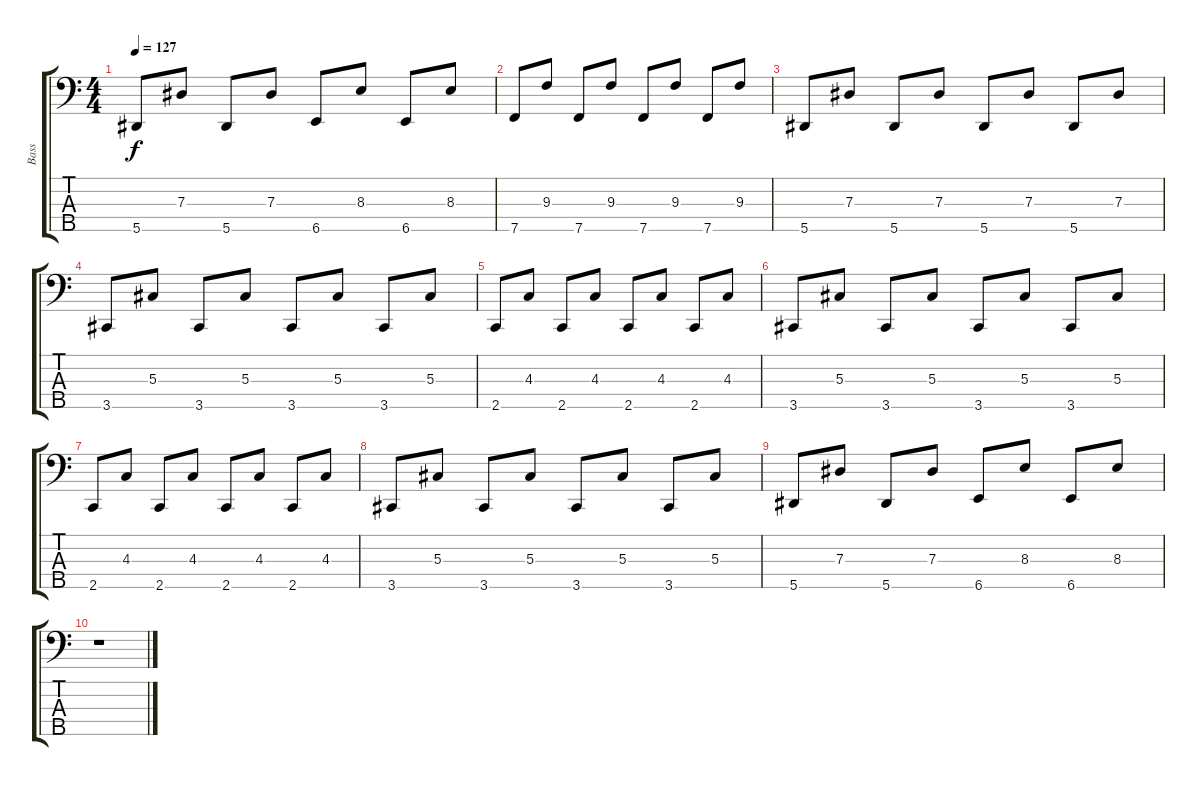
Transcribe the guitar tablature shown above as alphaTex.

\track ("Bass" "Bass") {instrument synthbass2}
\staff {score tabs}
\tuning (Gb2 Db2 Ab1 Eb1 Bb0) {hide}
\ts (4 4)
\tempo 127
\clef f4
\ks c
5.5.8{dy f volume 10} 7.3.8{volume 10} 5.5.8{volume 10} 7.3.8{volume 10} 6.5.8{volume 10} 8.3.8{volume 10} 6.5.8{volume 10} 8.3.8{volume 9} |
7.5.8{volume 9} 9.3.8{volume 9} 7.5.8{volume 9} 9.3.8{volume 9} 7.5.8{volume 9} 9.3.8{volume 8} 7.5.8{volume 8} 9.3.8{volume 8} |
5.5.8{volume 8} 7.3.8{volume 8} 5.5.8{volume 8} 7.3.8{volume 8} 5.5.8{volume 7} 7.3.8{volume 7} 5.5.8{volume 7} 7.3.8{volume 7} |
3.5.8{volume 7} 5.3.8{volume 7} 3.5.8{volume 6} 5.3.8{volume 6} 3.5.8{volume 6} 5.3.8{volume 6} 3.5.8{volume 6} 5.3.8{volume 6} |
2.5.8{volume 6} 4.3.8{volume 5} 2.5.8{volume 5} 4.3.8{volume 5} 2.5.8{volume 5} 4.3.8{volume 5} 2.5.8{volume 5} 4.3.8{volume 4} |
3.5.8{volume 4} 5.3.8{volume 4} 3.5.8{volume 4} 5.3.8{volume 4} 3.5.8{volume 4} 5.3.8{volume 4} 3.5.8{volume 3} 5.3.8{volume 3} |
2.5.8{volume 3} 4.3.8{volume 3} 2.5.8{volume 3} 4.3.8{volume 3} 2.5.8{volume 2} 4.3.8{volume 2} 2.5.8{volume 2} 4.3.8{volume 2} |
3.5.8{volume 2} 5.3.8{volume 2} 3.5.8{volume 2} 5.3.8{volume 2} 3.5.8{volume 1} 5.3.8{volume 1} 3.5.8{volume 1} 5.3.8{volume 1} |
5.5.8{volume 1} 7.3.8{volume 0} 5.5.8{volume 0} 7.3.8{volume 0} 6.5.8{volume 0} 8.3.8 6.5.8 8.3.8 |
r.1
